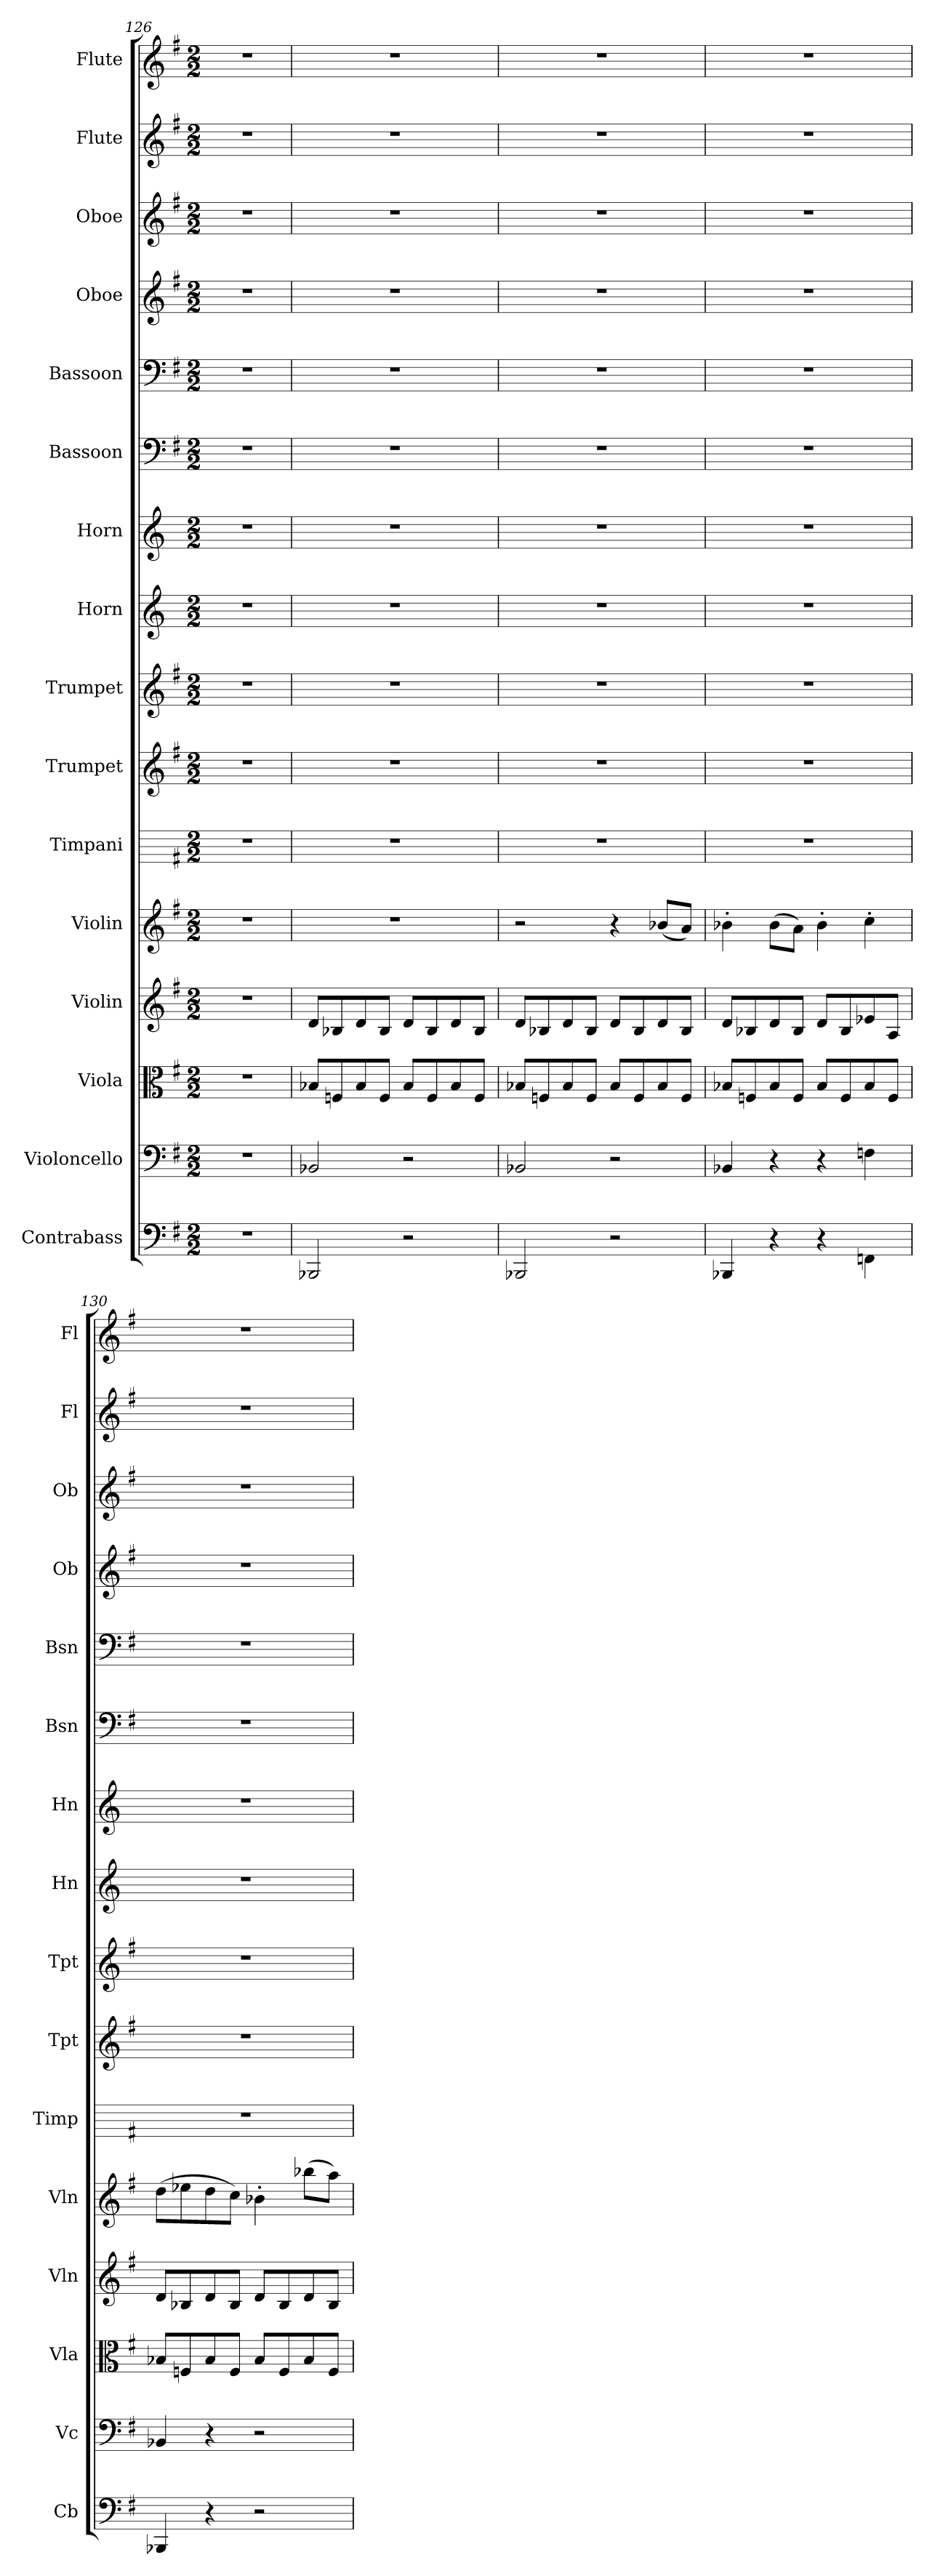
**kern	**kern	**kern	**kern	**kern	**kern	**kern	**kern	**kern	**kern	**kern	**kern	**kern	**kern	**kern	**kern
*part16	*part15	*part14	*part13	*part12	*part11	*part10	*part9	*part8	*part7	*part6	*part5	*part4	*part3	*part2	*part1
*staff16	*staff15	*staff14	*staff13	*staff12	*staff11	*staff10	*staff9	*staff8	*staff7	*staff6	*staff5	*staff4	*staff3	*staff2	*staff1
*I"Contrabass	*I"Violoncello	*I"Viola	*I"Violin	*I"Violin	*I"Timpani	*I"Trumpet	*I"Trumpet	*I"Horn	*I"Horn	*I"Bassoon	*I"Bassoon	*I"Oboe	*I"Oboe	*I"Flute	*I"Flute
*I'Cb	*I'Vc	*I'Vla	*I'Vln	*I'Vln	*I'Timp	*I'Tpt	*I'Tpt	*I'Hn	*I'Hn	*I'Bsn	*I'Bsn	*I'Ob	*I'Ob	*I'Fl	*I'Fl
*clefF4	*clefF4	*clefC3	*clefG2	*clefG2	*	*clefG2	*clefG2	*clefG2	*clefG2	*clefF4	*clefF4	*clefG2	*clefG2	*clefG2	*clefG2
*k[f#]	*k[f#]	*k[f#]	*k[f#]	*k[f#]	*k[f#]	*k[f#]	*k[f#]	*k[]	*k[]	*k[f#]	*k[f#]	*k[f#]	*k[f#]	*k[f#]	*k[f#]
*M2/2	*M2/2	*M2/2	*M2/2	*M2/2	*M2/2	*M2/2	*M2/2	*M2/2	*M2/2	*M2/2	*M2/2	*M2/2	*M2/2	*M2/2	*M2/2
=126	=126	=126	=126	=126	=126	=126	=126	=126	=126	=126	=126	=126	=126	=126	=126
1r	1r	1r	1r	1r	1r	1r	1r	1r	1r	1r	1r	1r	1r	1r	1r
=127	=127	=127	=127	=127	=127	=127	=127	=127	=127	=127	=127	=127	=127	=127	=127
2BBB-X"/	2BB-X"/	8B-X/L	8d/L	1r	1r	1r	1r	1r	1r	1r	1r	1r	1r	1r	1r
.	.	8Fn/	8B-X/	.	.	.	.	.	.	.	.	.	.	.	.
.	.	8B-/	8d/	.	.	.	.	.	.	.	.	.	.	.	.
.	.	8F/J	8B-/J	.	.	.	.	.	.	.	.	.	.	.	.
2r	2r	8B-/L	8d/L	.	.	.	.	.	.	.	.	.	.	.	.
.	.	8F/	8B-/	.	.	.	.	.	.	.	.	.	.	.	.
.	.	8B-/	8d/	.	.	.	.	.	.	.	.	.	.	.	.
.	.	8F/J	8B-/J	.	.	.	.	.	.	.	.	.	.	.	.
=128	=128	=128	=128	=128	=128	=128	=128	=128	=128	=128	=128	=128	=128	=128	=128
2BBB-X"/	2BB-X"/	8B-X/L	8d/L	2r	1r	1r	1r	1r	1r	1r	1r	1r	1r	1r	1r
.	.	8Fn/	8B-X/	.	.	.	.	.	.	.	.	.	.	.	.
.	.	8B-/	8d/	.	.	.	.	.	.	.	.	.	.	.	.
.	.	8F/J	8B-/J	.	.	.	.	.	.	.	.	.	.	.	.
2r	2r	8B-/L	8d/L	4r	.	.	.	.	.	.	.	.	.	.	.
.	.	8F/	8B-/	.	.	.	.	.	.	.	.	.	.	.	.
.	.	8B-/	8d/	(8b-X/L	.	.	.	.	.	.	.	.	.	.	.
.	.	8F/J	8B-/J	8a/J)	.	.	.	.	.	.	.	.	.	.	.
=129	=129	=129	=129	=129	=129	=129	=129	=129	=129	=129	=129	=129	=129	=129	=129
4BBB-X"/	4BB-X"/	8B-X/L	8d/L	4b-X'\	1r	1r	1r	1r	1r	1r	1r	1r	1r	1r	1r
.	.	8Fn/	8B-X/	.	.	.	.	.	.	.	.	.	.	.	.
4r	4r	8B-/	8d/	(8b-\L	.	.	.	.	.	.	.	.	.	.	.
.	.	8F/J	8B-/J	8a\J)	.	.	.	.	.	.	.	.	.	.	.
4r	4r	8B-/L	8d/L	4b-'\	.	.	.	.	.	.	.	.	.	.	.
.	.	8F/	8B-/	.	.	.	.	.	.	.	.	.	.	.	.
4FFn"\	4Fn"\	8B-/	8e-X/	4cc'\	.	.	.	.	.	.	.	.	.	.	.
.	.	8F/J	8A/J	.	.	.	.	.	.	.	.	.	.	.	.
=130	=130	=130	=130	=130	=130	=130	=130	=130	=130	=130	=130	=130	=130	=130	=130
4BBB-X"/	4BB-X"/	8B-X/L	8d/L	(8dd\L	1r	1r	1r	1r	1r	1r	1r	1r	1r	1r	1r
.	.	8Fn/	8B-X/	8ee-X\	.	.	.	.	.	.	.	.	.	.	.
4r	4r	8B-/	8d/	8dd\	.	.	.	.	.	.	.	.	.	.	.
.	.	8F/J	8B-/J	8cc\J)	.	.	.	.	.	.	.	.	.	.	.
2r	2r	8B-/L	8d/L	4b-X'\	.	.	.	.	.	.	.	.	.	.	.
.	.	8F/	8B-/	.	.	.	.	.	.	.	.	.	.	.	.
.	.	8B-/	8d/	(8bb-X\L	.	.	.	.	.	.	.	.	.	.	.
.	.	8F/J	8B-/J	8aa\J)	.	.	.	.	.	.	.	.	.	.	.
=	=	=	=	=	=	=	=	=	=	=	=	=	=	=	=
*-	*-	*-	*-	*-	*-	*-	*-	*-	*-	*-	*-	*-	*-	*-	*-
